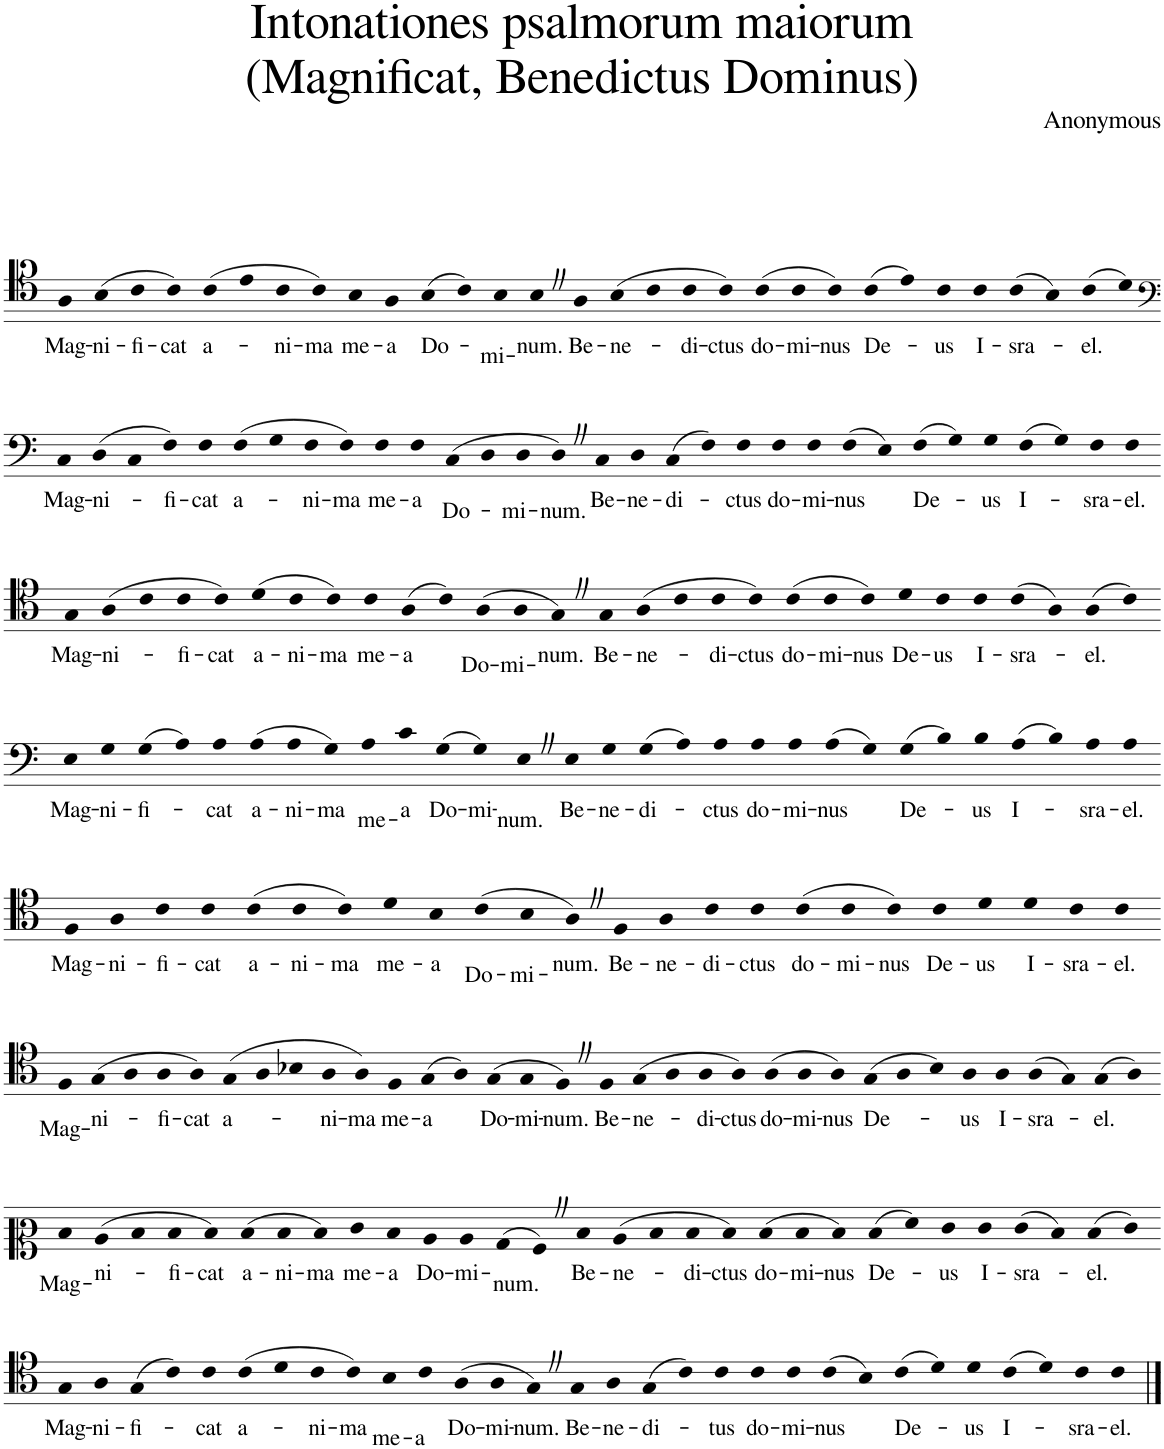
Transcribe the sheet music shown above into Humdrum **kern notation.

**kern	**text
*part1	*part1
*staff1	*staff1
*I"Piano	*
*I'Pno.	*
*clefC5	*
*k[]	*
*M63/4	*
=1	=1
!	!LO:LY:b
4F	Mag-
!	!LO:LY:b
(4G	-ni-
!	!LO:LY:b
4A	-fi-
!	!LO:LY:b
4A)	-cat
!	!LO:LY:b
(4A	a-
4c	.
!	!LO:LY:b
4A	-ni-
!	!LO:LY:b
4A)	-ma
!	!LO:LY:b
4G	me-
!	!LO:LY:b
4F	-a
!	!LO:LY:b
(4G	Do-
4A)	.
!	!LO:LY:b
4G	-mi-
!	!LO:LY:b
4GZ	-num.
!	!LO:LY:b
4F	Be-
!	!LO:LY:b
(4G	-ne-
4A	.
!	!LO:LY:b
4A	-di-
!	!LO:LY:b
4A)	-ctus
!	!LO:LY:b
(4A	do-
!	!LO:LY:b
4A	-mi-
!	!LO:LY:b
4A)	-nus
!	!LO:LY:b
(4A	De-
4c)	.
!	!LO:LY:b
4A	-us
!	!LO:LY:b
4A	I-
!	!LO:LY:b
(4A	-sra-
4G)	.
!	!LO:LY:b
(4A	-el.
4B)	.
!!LO:LB:g=z
=2-	=2-
*clefF4	*
!	!LO:LY:b
4C	Mag-
!	!LO:LY:b
(4D	-ni-
4C	.
!	!LO:LY:b
4F)	-fi-
!	!LO:LY:b
4F	-cat
!	!LO:LY:b
(4F	a-
4G	.
!	!LO:LY:b
4F	-ni-
!	!LO:LY:b
4F)	-ma
!	!LO:LY:b
4F	me-
!	!LO:LY:b
4F	-a
!	!LO:LY:b
(4C	Do-
4D	.
!	!LO:LY:b
4D	-mi-
!	!LO:LY:b
4DZ)	-num.
!	!LO:LY:b
4C	Be-
!	!LO:LY:b
4D	-ne-
!	!LO:LY:b
(4C	-di-
4F)	.
!	!LO:LY:b
4F	-ctus
!	!LO:LY:b
4F	do-
!	!LO:LY:b
4F	-mi-
!	!LO:LY:b
(4F	-nus
4E)	.
!	!LO:LY:b
(4F	De-
4G)	.
!	!LO:LY:b
4G	-us
!	!LO:LY:b
(4F	I-
4G)	.
!	!LO:LY:b
4F	-sra-
!	!LO:LY:b
4F	-el.
!!LO:LB:g=z
=3-	=3-
*clefC4	*
!	!LO:LY:b
4G	Mag-
!	!LO:LY:b
(4A	-ni-
4c	.
!	!LO:LY:b
4c	-fi-
!	!LO:LY:b
4c)	-cat
!	!LO:LY:b
(4d	a-
!	!LO:LY:b
4c	-ni-
!	!LO:LY:b
4c)	-ma
!	!LO:LY:b
4c	me-
!	!LO:LY:b
(4A	-a
4c)	.
!	!LO:LY:b
(4A	Do-
!	!LO:LY:b
4A	-mi-
!	!LO:LY:b
4GZ)	-num.
!	!LO:LY:b
4G	Be-
!	!LO:LY:b
(4A	-ne-
4c	.
!	!LO:LY:b
4c	-di-
!	!LO:LY:b
4c)	-ctus
!	!LO:LY:b
(4c	do-
!	!LO:LY:b
4c	-mi-
!	!LO:LY:b
4c)	-nus
!	!LO:LY:b
4d	De-
!	!LO:LY:b
4c	-us
!	!LO:LY:b
4c	I-
!	!LO:LY:b
(4c	-sra-
4A)	.
!	!LO:LY:b
(4A	-el.
4c)	.
!!LO:LB:g=z
=4-	=4-
*clefF4	*
!	!LO:LY:b
4E	Mag-
!	!LO:LY:b
4G	-ni-
!	!LO:LY:b
(4G	-fi-
4A)	.
!	!LO:LY:b
4A	-cat
!	!LO:LY:b
(4A	a-
!	!LO:LY:b
4A	-ni-
!	!LO:LY:b
4G)	-ma
!	!LO:LY:b
4A	me-
!	!LO:LY:b
4c	-a
!	!LO:LY:b
(4G	Do-
!	!LO:LY:b
4G)	-mi-
!	!LO:LY:b
4EZ	-num.
!	!LO:LY:b
4E	Be-
!	!LO:LY:b
4G	-ne-
!	!LO:LY:b
(4G	-di-
4A)	.
!	!LO:LY:b
4A	-ctus
!	!LO:LY:b
4A	-do-
!	!LO:LY:b
4A	-mi-
!	!LO:LY:b
(4A	-nus
4G)	.
!	!LO:LY:b
(4G	De-
4B)	.
!	!LO:LY:b
4B	-us
!	!LO:LY:b
(4A	-I-
4B)	.
!	!LO:LY:b
4A	-sra-
!	!LO:LY:b
4A	-el.
!!LO:LB:g=z
=5-	=5-
*clefC4	*
!	!LO:LY:b
4F	Mag-
!	!LO:LY:b
4A	-ni-
!	!LO:LY:b
4c	-fi-
!	!LO:LY:b
4c	-cat
!	!LO:LY:b
(4c	a-
!	!LO:LY:b
4c	-ni-
!	!LO:LY:b
4c)	-ma
!	!LO:LY:b
4d	me-
!	!LO:LY:b
4B	-a
!	!LO:LY:b
(4c	Do-
!	!LO:LY:b
4B	-mi-
!	!LO:LY:b
4AZ)	-num.
!	!LO:LY:b
4F	Be-
!	!LO:LY:b
4A	-ne-
!	!LO:LY:b
4c	-di-
!	!LO:LY:b
4c	-ctus
!	!LO:LY:b
(4c	do-
!	!LO:LY:b
4c	-mi-
!	!LO:LY:b
4c)	-nus
!	!LO:LY:b
4c	De-
!	!LO:LY:b
4d	-us
!	!LO:LY:b
4d	I-
!	!LO:LY:b
4c	-sra-
!	!LO:LY:b
4c	-el.
!!LO:LB:g=z
=6-	=6-
!	!LO:LY:b
4F	Mag-
!	!LO:LY:b
(4G	-ni-
4A	.
!	!LO:LY:b
4A	-fi-
!	!LO:LY:b
4A)	-cat
!	!LO:LY:b
(4G	a-
4A	.
4B-X	.
!	!LO:LY:b
4A	-ni-
!	!LO:LY:b
4A)	-ma
!	!LO:LY:b
4F	me-
!	!LO:LY:b
(4G	-a
4A)	.
!	!LO:LY:b
(4G	Do-
!	!LO:LY:b
4G	-mi-
!	!LO:LY:b
4FZ)	-num.
!	!LO:LY:b
4F	Be-
!	!LO:LY:b
(4G	-ne-
4A	.
!	!LO:LY:b
4A	-di-
!	!LO:LY:b
4A)	-ctus
!	!LO:LY:b
(4A	do-
!	!LO:LY:b
4A	-mi-
!	!LO:LY:b
4A)	-nus
!	!LO:LY:b
(4G	De-
4A	.
4B-X)	.
!	!LO:LY:b
4A	-us
!	!LO:LY:b
4A	-I-
!	!LO:LY:b
(4A	-sra-
4G)	.
!	!LO:LY:b
(4G	-el.
4A)	.
!!LO:LB:g=z
=7-	=7-
*clefC2	*
!	!LO:LY:b
4d	Mag-
!	!LO:LY:b
(4c	-ni-
4d	.
!	!LO:LY:b
4d	-fi-
!	!LO:LY:b
4d)	-cat
!	!LO:LY:b
(4d	a-
!	!LO:LY:b
4d	-ni-
!	!LO:LY:b
4d)	-ma
!	!LO:LY:b
4e	me-
!	!LO:LY:b
4d	-a
!	!LO:LY:b
4c	Do-
!	!LO:LY:b
4c	-mi-
!	!LO:LY:b
(4B	-num.
4AZ)	.
!	!LO:LY:b
4d	Be-
!	!LO:LY:b
(4c	-ne-
4d	.
!	!LO:LY:b
4d	-di-
!	!LO:LY:b
4d)	-ctus
!	!LO:LY:b
(4d	do-
!	!LO:LY:b
4d	-mi-
!	!LO:LY:b
4d)	-nus
!	!LO:LY:b
(4d	De-
4f)	.
!	!LO:LY:b
4e	-us
!	!LO:LY:b
4e	I-
!	!LO:LY:b
(4e	-sra-
4d)	.
!	!LO:LY:b
(4d	-el.
4e)	.
!!LO:LB:g=z
=8-	=8-
*clefC4	*
!	!LO:LY:b
4G	Mag-
!	!LO:LY:b
4A	-ni-
!	!LO:LY:b
(4G	-fi-
4c)	.
!	!LO:LY:b
4c	-cat
!	!LO:LY:b
(4c	a-
4d	.
!	!LO:LY:b
4c	-ni-
!	!LO:LY:b
4c)	-ma
!	!LO:LY:b
4B	me-
!	!LO:LY:b
4c	-a
!	!LO:LY:b
(4A	Do-
!	!LO:LY:b
4A	-mi-
!	!LO:LY:b
4GZ)	-num.
!	!LO:LY:b
4G	Be-
!	!LO:LY:b
4A	-ne-
!	!LO:LY:b
(4G	-di-
4c)	.
!	!LO:LY:b
4c	-tus
!	!LO:LY:b
4c	do-
!	!LO:LY:b
4c	-mi-
!	!LO:LY:b
(4c	-nus
4B)	.
!	!LO:LY:b
(4c	De-
4d)	.
!	!LO:LY:b
4d	-us
!	!LO:LY:b
(4c	I-
4d)	.
!	!LO:LY:b
4c	-sra-
!	!LO:LY:b
4c	-el.
==	==
*-	*-
